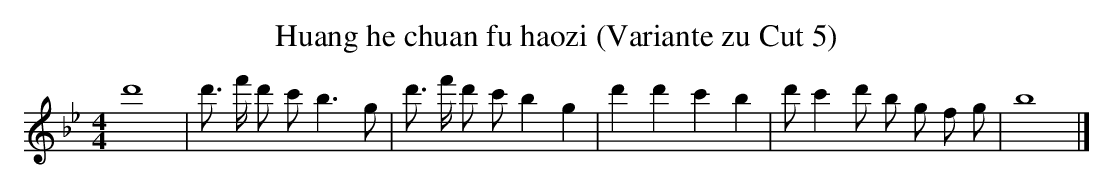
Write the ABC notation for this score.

X:1
T: Huang he chuan fu haozi (Variante zu Cut 5)
L: 1/8
M: 4/4
K: Bb
d'8 [I:setbarnb 1]|
d'> f' d' c'2<b2g |
d'> f' d' c'b2g2 |
d'2d'2c'2b2 |
d'c'2d' b g f g |
b8 |]
